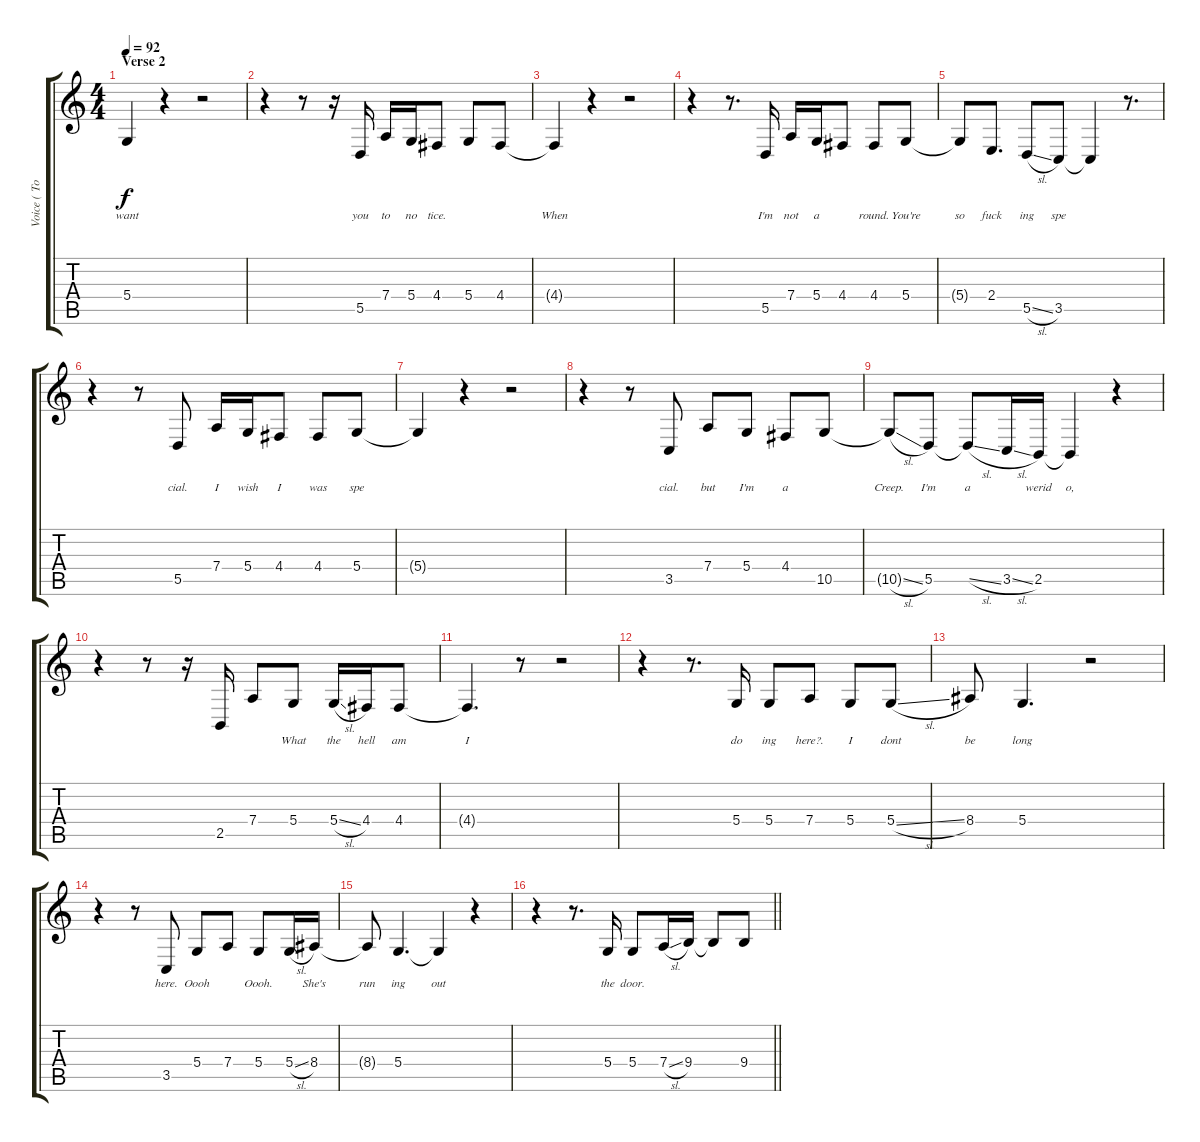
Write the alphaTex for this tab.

\track ("Voice ( Tom Yorke )" "Voice ( To") {instrument stringensemble1}
\staff {score tabs}
\tuning (E4 B3 G3 D3 A2 E2) {hide}
\ts (4 4)
\section ("" "Verse 2")
\tempo 92
\clef g2
\ks c
5.4{t}.4{lyrics (0 "want") lyrics (1 "") lyrics (2 "") lyrics (3 "") lyrics (4 "") dy f} r.4 r.2 |
r.4 r.8 r.16 5.5.16{lyrics (0 "you") lyrics (1 "") lyrics (2 "") lyrics (3 "") lyrics (4 "")} 7.4.16{lyrics (0 "to") lyrics (1 "") lyrics (2 "") lyrics (3 "") lyrics (4 "")} 5.4.16{lyrics (0 "no") lyrics (1 "") lyrics (2 "") lyrics (3 "") lyrics (4 "")} 4.4.8{lyrics (0 "tice.") lyrics (1 "") lyrics (2 "") lyrics (3 "") lyrics (4 "")} 5.4.8{lyrics (0 "") lyrics (1 "") lyrics (2 "") lyrics (3 "") lyrics (4 "")} 4.4.8{lyrics (0 "") lyrics (1 "") lyrics (2 "") lyrics (3 "") lyrics (4 "")} |
4.4{t}.4{lyrics (0 "When") lyrics (1 "") lyrics (2 "") lyrics (3 "") lyrics (4 "")} r.4 r.2 |
r.4 r.8{d} 5.5.16{lyrics (0 "I'm") lyrics (1 "") lyrics (2 "") lyrics (3 "") lyrics (4 "")} 7.4.16{lyrics (0 "not") lyrics (1 "") lyrics (2 "") lyrics (3 "") lyrics (4 "")} 5.4.16{lyrics (0 "a") lyrics (1 "") lyrics (2 "") lyrics (3 "") lyrics (4 "")} 4.4.8{lyrics (0 "") lyrics (1 "") lyrics (2 "") lyrics (3 "") lyrics (4 "")} 4.4.8{lyrics (0 "round.") lyrics (1 "") lyrics (2 "") lyrics (3 "") lyrics (4 "")} 5.4.8{lyrics (0 "You're") lyrics (1 "") lyrics (2 "") lyrics (3 "") lyrics (4 "")} |
5.4{t}.8{lyrics (0 "so") lyrics (1 "") lyrics (2 "") lyrics (3 "") lyrics (4 "")} 2.4.8{d lyrics (0 "fuck") lyrics (1 "") lyrics (2 "") lyrics (3 "") lyrics (4 "")} 5.5{sl}.8{lyrics (0 "ing") lyrics (1 "") lyrics (2 "") lyrics (3 "") lyrics (4 "")} 3.5.8{lyrics (0 "spe") lyrics (1 "") lyrics (2 "") lyrics (3 "") lyrics (4 "")} 3.5{t}.4{lyrics (0 "") lyrics (1 "") lyrics (2 "") lyrics (3 "") lyrics (4 "")} r.8{d} |
r.4 r.8 5.5.8{lyrics (0 "cial.") lyrics (1 "") lyrics (2 "") lyrics (3 "") lyrics (4 "")} 7.4.16{lyrics (0 "I") lyrics (1 "") lyrics (2 "") lyrics (3 "") lyrics (4 "")} 5.4.16{lyrics (0 "wish") lyrics (1 "") lyrics (2 "") lyrics (3 "") lyrics (4 "")} 4.4.8{lyrics (0 "I") lyrics (1 "") lyrics (2 "") lyrics (3 "") lyrics (4 "")} 4.4.8{lyrics (0 "was") lyrics (1 "") lyrics (2 "") lyrics (3 "") lyrics (4 "")} 5.4.8{lyrics (0 "spe") lyrics (1 "") lyrics (2 "") lyrics (3 "") lyrics (4 "")} |
5.4{t}.4{lyrics (0 "") lyrics (1 "") lyrics (2 "") lyrics (3 "") lyrics (4 "")} r.4 r.2 |
r.4 r.8 3.5.8{lyrics (0 "cial.") lyrics (1 "") lyrics (2 "") lyrics (3 "") lyrics (4 "")} 7.4.8{lyrics (0 "but") lyrics (1 "") lyrics (2 "") lyrics (3 "") lyrics (4 "")} 5.4.8{lyrics (0 "I'm") lyrics (1 "") lyrics (2 "") lyrics (3 "") lyrics (4 "")} 4.4.8{lyrics (0 "a") lyrics (1 "") lyrics (2 "") lyrics (3 "") lyrics (4 "")} 10.5.8{lyrics (0 "") lyrics (1 "") lyrics (2 "") lyrics (3 "") lyrics (4 "")} |
10.5{sl t}.8{lyrics (0 "Creep.") lyrics (1 "") lyrics (2 "") lyrics (3 "") lyrics (4 "")} 5.5.8{lyrics (0 "I'm") lyrics (1 "") lyrics (2 "") lyrics (3 "") lyrics (4 "")} 5.5{sl t}.8{lyrics (0 "a") lyrics (1 "") lyrics (2 "") lyrics (3 "") lyrics (4 "")} 3.5{sl}.16{lyrics (0 "") lyrics (1 "") lyrics (2 "") lyrics (3 "") lyrics (4 "")} 2.5.16{lyrics (0 "werid") lyrics (1 "") lyrics (2 "") lyrics (3 "") lyrics (4 "")} 2.5{t}.4{lyrics (0 "o,") lyrics (1 "") lyrics (2 "") lyrics (3 "") lyrics (4 "")} r.4 |
r.4 r.8 r.16 2.5.16{lyrics (0 "") lyrics (1 "") lyrics (2 "") lyrics (3 "") lyrics (4 "")} 7.4.8{lyrics (0 "") lyrics (1 "") lyrics (2 "") lyrics (3 "") lyrics (4 "")} 5.4.8{lyrics (0 "What") lyrics (1 "") lyrics (2 "") lyrics (3 "") lyrics (4 "")} 5.4{sl}.16{lyrics (0 "the") lyrics (1 "") lyrics (2 "") lyrics (3 "") lyrics (4 "")} 4.4.16{lyrics (0 "hell") lyrics (1 "") lyrics (2 "") lyrics (3 "") lyrics (4 "")} 4.4.8{lyrics (0 "am") lyrics (1 "") lyrics (2 "") lyrics (3 "") lyrics (4 "")} |
4.4{t}.4{d lyrics (0 "I") lyrics (1 "") lyrics (2 "") lyrics (3 "") lyrics (4 "")} r.8 r.2 |
r.4 r.8{d} 5.4.16{lyrics (0 "do") lyrics (1 "") lyrics (2 "") lyrics (3 "") lyrics (4 "")} 5.4.8{lyrics (0 "ing") lyrics (1 "") lyrics (2 "") lyrics (3 "") lyrics (4 "")} 7.4.8{lyrics (0 "here?.") lyrics (1 "") lyrics (2 "") lyrics (3 "") lyrics (4 "")} 5.4.8{lyrics (0 "I") lyrics (1 "") lyrics (2 "") lyrics (3 "") lyrics (4 "")} 5.4{sl}.8{lyrics (0 "dont") lyrics (1 "") lyrics (2 "") lyrics (3 "") lyrics (4 "")} |
8.4.8{lyrics (0 "be") lyrics (1 "") lyrics (2 "") lyrics (3 "") lyrics (4 "")} 5.4.4{d lyrics (0 "long") lyrics (1 "") lyrics (2 "") lyrics (3 "") lyrics (4 "")} r.2 |
r.4 r.8 3.5.8{lyrics (0 "here.") lyrics (1 "") lyrics (2 "") lyrics (3 "") lyrics (4 "")} 5.4.8{lyrics (0 "Oooh") lyrics (1 "") lyrics (2 "") lyrics (3 "") lyrics (4 "")} 7.4.8{lyrics (0 "") lyrics (1 "") lyrics (2 "") lyrics (3 "") lyrics (4 "")} 5.4.8{lyrics (0 "Oooh.") lyrics (1 "") lyrics (2 "") lyrics (3 "") lyrics (4 "")} 5.4{sl}.16{lyrics (0 "") lyrics (1 "") lyrics (2 "") lyrics (3 "") lyrics (4 "")} 8.4.16{lyrics (0 "She's") lyrics (1 "") lyrics (2 "") lyrics (3 "") lyrics (4 "")} |
8.4{t}.8{lyrics (0 "run") lyrics (1 "") lyrics (2 "") lyrics (3 "") lyrics (4 "")} 5.4.4{d lyrics (0 "ing") lyrics (1 "") lyrics (2 "") lyrics (3 "") lyrics (4 "")} 5.4{t}.4{lyrics (0 "out") lyrics (1 "") lyrics (2 "") lyrics (3 "") lyrics (4 "")} r.4 |
\barLineRight lightlight
r.4 r.8{d} 5.4.16{lyrics (0 "the") lyrics (1 "") lyrics (2 "") lyrics (3 "") lyrics (4 "")} 5.4.8{lyrics (0 "door.") lyrics (1 "") lyrics (2 "") lyrics (3 "") lyrics (4 "")} 7.4{sl}.16{lyrics (0 "") lyrics (1 "") lyrics (2 "") lyrics (3 "") lyrics (4 "")} 9.4.16{lyrics (0 "") lyrics (1 "") lyrics (2 "") lyrics (3 "") lyrics (4 "")} 9.4{t}.8{lyrics (0 "") lyrics (1 "") lyrics (2 "") lyrics (3 "") lyrics (4 "")} 9.4.8{lyrics (0 "") lyrics (1 "") lyrics (2 "") lyrics (3 "") lyrics (4 "")}
